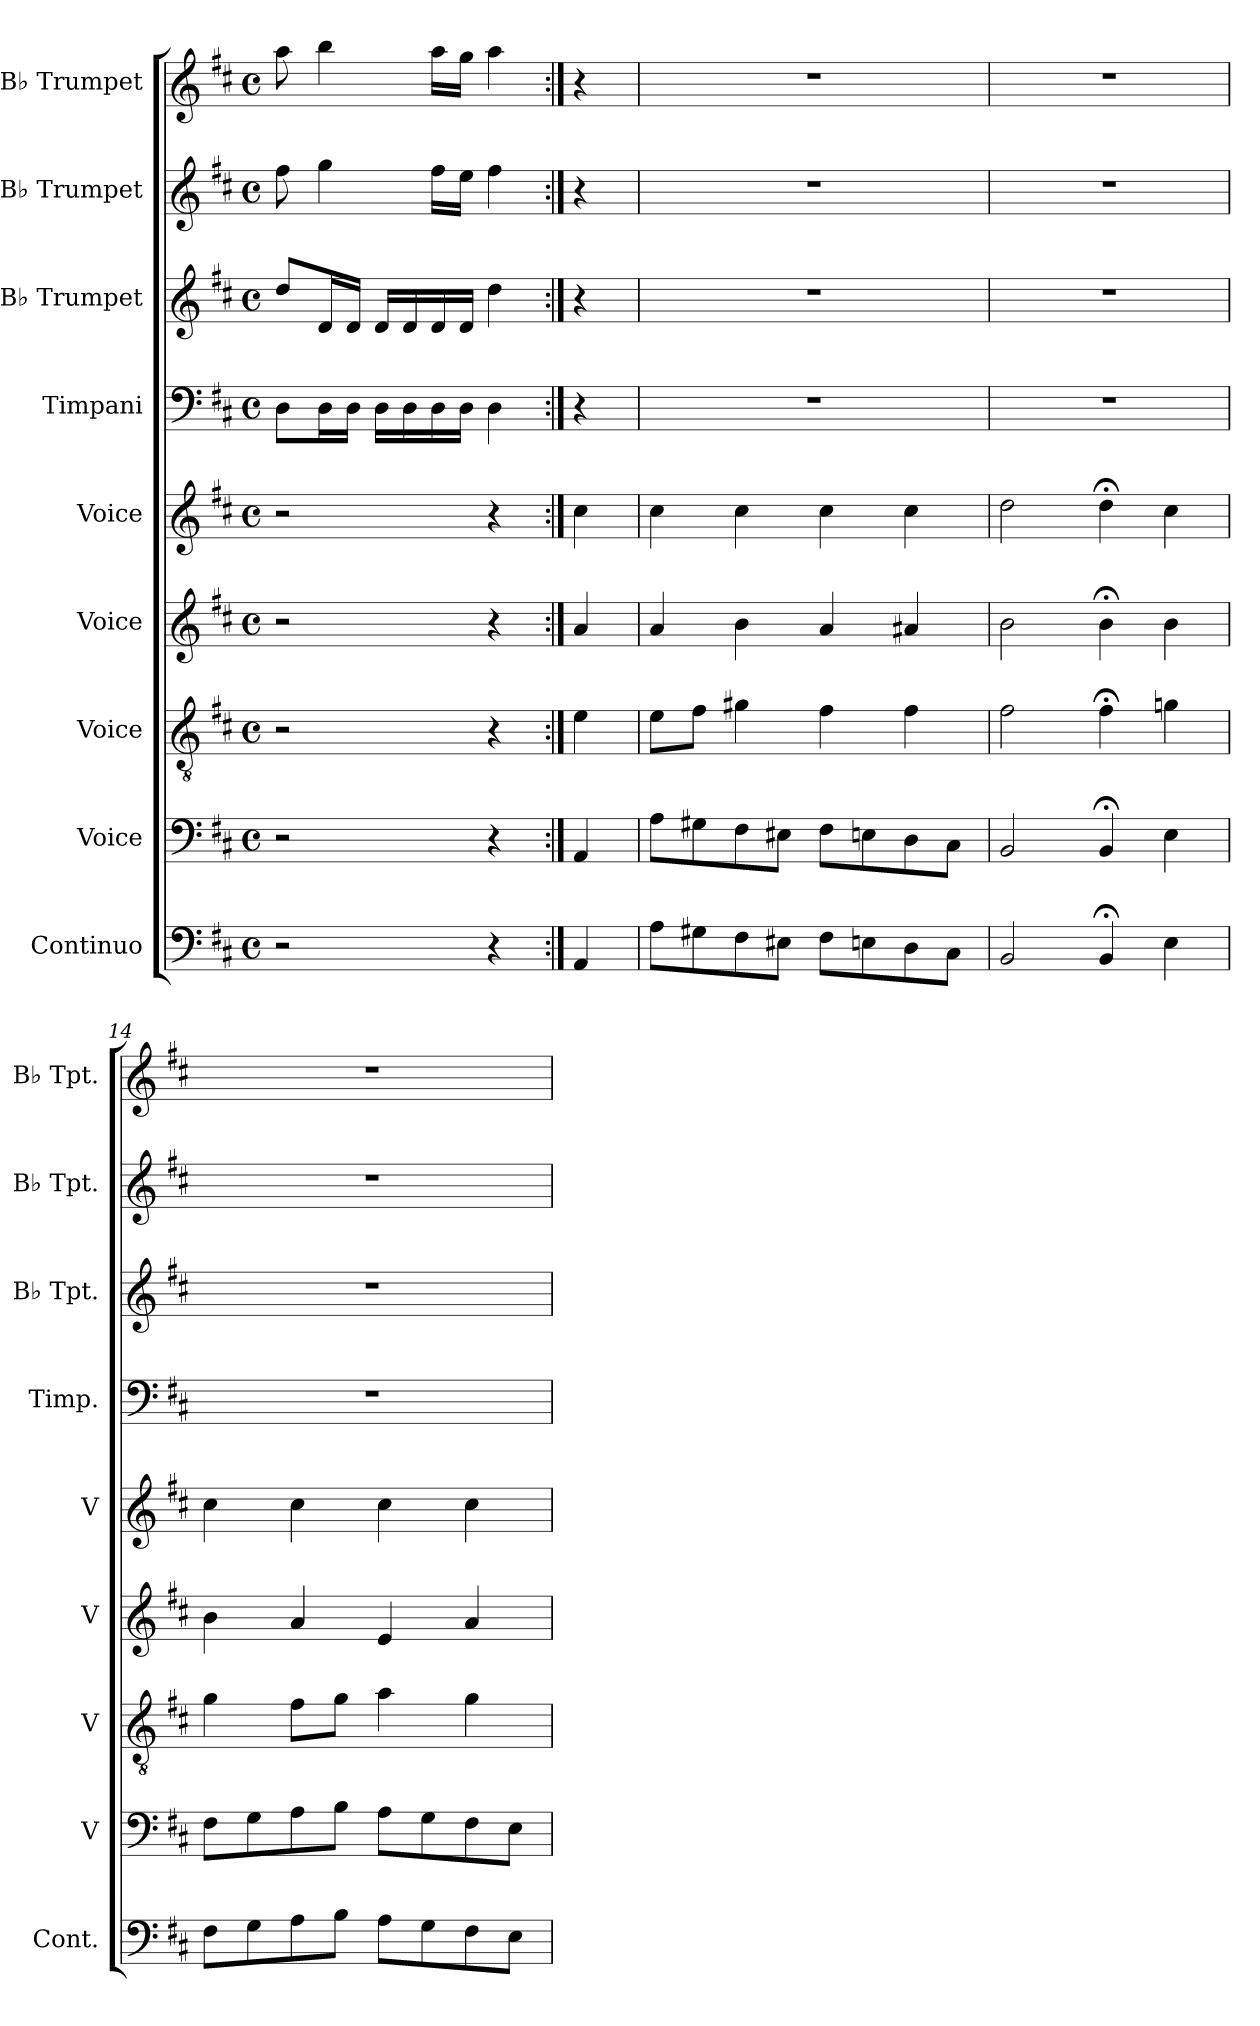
**kern	**kern	**kern	**kern	**kern	**kern	**kern	**kern	**kern
*part9	*part8	*part7	*part6	*part5	*part4	*part3	*part2	*part1
*staff9	*staff8	*staff7	*staff6	*staff5	*staff4	*staff3	*staff2	*staff1
*I"Continuo	*I"Voice	*I"Voice	*I"Voice	*I"Voice	*I"Timpani	*I"B♭ Trumpet	*I"B♭ Trumpet	*I"B♭ Trumpet
*I'Cont.	*I'V	*I'V	*I'V	*I'V	*I'Timp.	*I'B♭ Tpt.	*I'B♭ Tpt.	*I'B♭ Tpt.
*clefF4	*clefF4	*clefGv2	*clefG2	*clefG2	*clefF4	*clefG2	*clefG2	*clefG2
*k[f#c#]	*k[f#c#]	*k[f#c#]	*k[f#c#]	*k[f#c#]	*k[f#c#]	*k[f#c#]	*k[f#c#]	*k[f#c#]
*M4/4	*M4/4	*M4/4	*M4/4	*M4/4	*M4/4	*M4/4	*M4/4	*M4/4
*met(c)	*met(c)	*met(c)	*met(c)	*met(c)	*met(c)	*met(c)	*met(c)	*met(c)
=	=	=	=	=	=	=	=	=
2r	2r	2r	2r	2r	8DL	8ddL	8ff#	8aa
.	.	.	.	.	16DL	16dL	4gg	4bb
.	.	.	.	.	16DJJ	16dJJ	.	.
.	.	.	.	.	16DLL	16dLL	.	.
.	.	.	.	.	16D	16d	.	.
.	.	.	.	.	16D	16d	16ff#LL	16aaLL
.	.	.	.	.	16DJJ	16dJJ	16eeJJ	16ggJJ
4r	4r	4r	4r	4r	4D	4dd	4ff#	4aa
=11:|!	=11:|!	=11:|!	=11:|!	=11:|!	=11:|!	=11:|!	=11:|!	=11:|!
4AA	4AA	4e	4a	4cc#	4r	4r	4r	4r
=12	=12	=12	=12	=12	=12	=12	=12	=12
8AL	8AL	8eL	4a	4cc#	1r	1r	1r	1r
8G#X	8G#X	8f#J	.	.	.	.	.	.
8F#	8F#	4g#X	4b	4cc#	.	.	.	.
8E#XJ	8E#XJ	.	.	.	.	.	.	.
8F#L	8F#L	4f#	4a	4cc#	.	.	.	.
8En	8En	.	.	.	.	.	.	.
8D	8D	4f#	4a#X	4cc#	.	.	.	.
8C#J	8C#J	.	.	.	.	.	.	.
=13	=13	=13	=13	=13	=13	=13	=13	=13
2BB	2BB	2f#	2b	2dd	1r	1r	1r	1r
4BB;<	4BB;<	4f#;<	4b;<	4dd;<	.	.	.	.
4E	4E	4gn	4b	4cc#	.	.	.	.
=14	=14	=14	=14	=14	=14	=14	=14	=14
8F#L	8F#L	4g	4b	4cc#	1r	1r	1r	1r
8G	8G	.	.	.	.	.	.	.
8A	8A	8f#L	4a	4cc#	.	.	.	.
8BJ	8BJ	8gJ	.	.	.	.	.	.
8AL	8AL	4a	4e	4cc#	.	.	.	.
8G	8G	.	.	.	.	.	.	.
8F#	8F#	4g	4a	4cc#	.	.	.	.
8EJ	8EJ	.	.	.	.	.	.	.
=	=	=	=	=	=	=	=	=
*-	*-	*-	*-	*-	*-	*-	*-	*-
